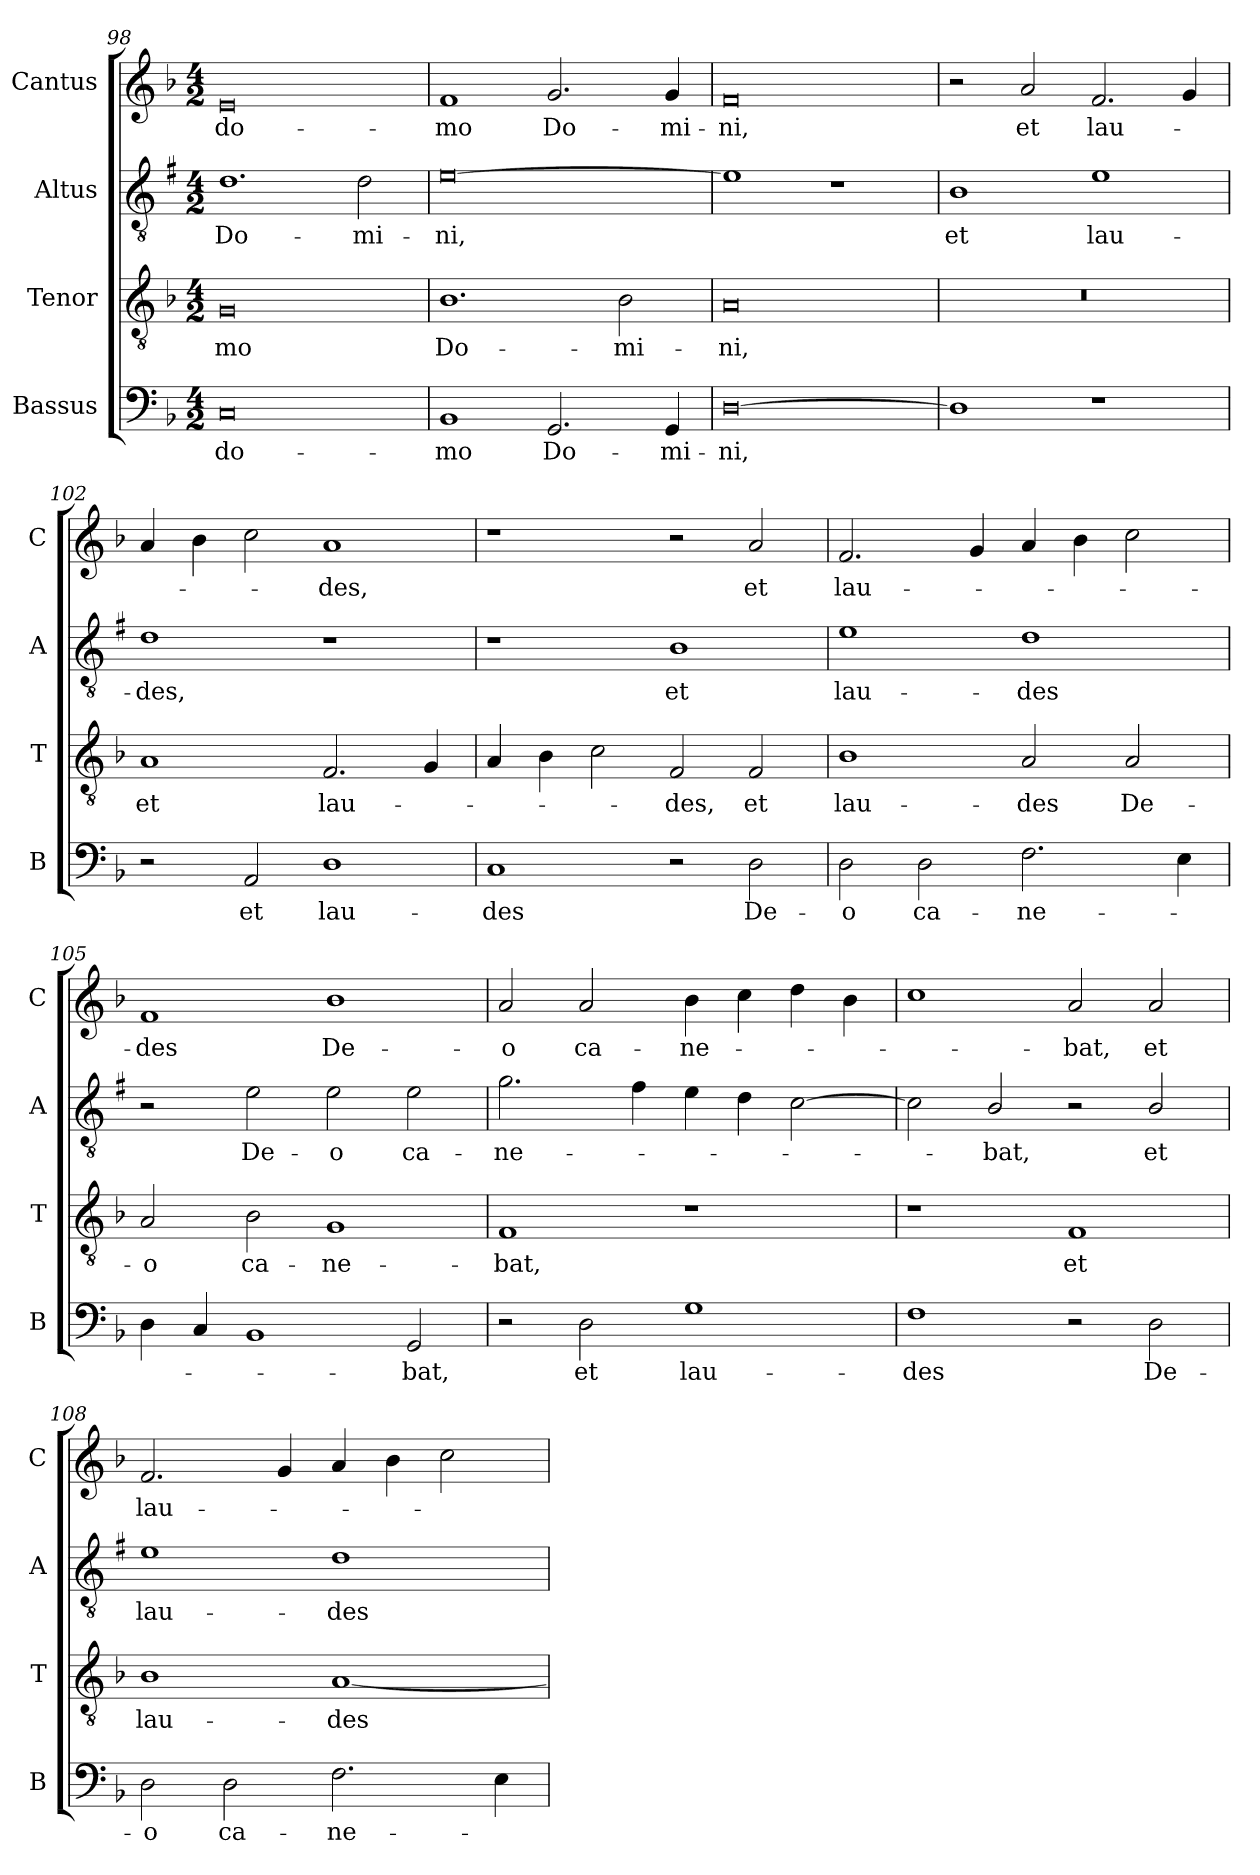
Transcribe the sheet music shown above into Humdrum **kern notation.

**kern	**text	**kern	**text	**kern	**text	**kern	**text
*part4	*part4	*part3	*part3	*part2	*part2	*part1	*part1
*staff4	*staff4	*staff3	*staff3	*staff2	*staff2	*staff1	*staff1
*I"Bassus	*	*I"Tenor	*	*I"Altus	*	*I"Cantus	*
*I'B	*	*I'T	*	*I'A	*	*I'C	*
*clefF4	*	*clefGv2	*	*clefGv2	*	*clefG2	*
*	*	*	*	*ITrd1c2	*	*	*
*k[b-]	*	*k[b-]	*	*k[b-]	*	*k[b-]	*
*F:	*	*F:	*	*F:	*	*F:	*
*M4/2	*	*M4/2	*	*M4/2	*	*M4/2	*
=98	=98	=98	=98	=98	=98	=98	=98
!	!LO:LY:b	!	!LO:LY:b	!	!LO:LY:b	!	!LO:LY:b
0C	do-	0G	-mo	1.c	Do-	0e	do-
!	!	!	!	!	!LO:LY:b	!	!
.	.	.	.	2c\	-mi-	.	.
=99	=99	=99	=99	=99	=99	=99	=99
!	!LO:LY:b	!	!LO:LY:b	!	!LO:LY:b	!	!LO:LY:b
1BB-	-mo	1.B-	Do-	[0d	-ni,	1f	-mo
!	!LO:LY:b	!	!	!	!	!	!LO:LY:b
2.GG/	Do-	.	.	.	.	2.g/	Do-
!	!	!	!LO:LY:b	!	!	!	!
.	.	2B-\	-mi-	.	.	.	.
!	!LO:LY:b	!	!	!	!	!	!LO:LY:b
4GG/	-mi-	.	.	.	.	4g/	-mi-
!!LO:LB:g=z
=100	=100	=100	=100	=100	=100	=100	=100
!	!LO:LY:b	!	!LO:LY:b	!	!	!	!LO:LY:b
[0D	-ni,	0A	-ni,	1d]	.	0f	-ni,
.	.	.	.	1r	.	.	.
=101	=101	=101	=101	=101	=101	=101	=101
!	!	!	!	!	!LO:LY:b	!	!
1D]	.	0r	.	1A	et	2r	.
!	!	!	!	!	!	!	!LO:LY:b
.	.	.	.	.	.	2a/	et
!	!	!	!	!	!LO:LY:b	!	!LO:LY:b
1r	.	.	.	1d	lau-	2.f/	lau-
.	.	.	.	.	.	4g/	.
=102	=102	=102	=102	=102	=102	=102	=102
!	!	!	!LO:LY:b	!	!LO:LY:b	!	!
2r	.	1A	et	1c	-des,	4a/	.
.	.	.	.	.	.	4b-\	.
!	!LO:LY:b	!	!	!	!	!	!
2AA/	et	.	.	.	.	2cc\	.
!	!LO:LY:b	!	!LO:LY:b	!	!	!	!LO:LY:b
1D	lau-	2.F/	lau-	1r	.	1a	-des,
.	.	4G/	.	.	.	.	.
=103	=103	=103	=103	=103	=103	=103	=103
!	!LO:LY:b	!	!	!	!	!	!
1C	-des	4A/	.	1r	.	1r	.
.	.	4B-\	.	.	.	.	.
.	.	2c\	.	.	.	.	.
!	!	!	!LO:LY:b	!	!LO:LY:b	!	!
2r	.	2F/	-des,	1A	et	2r	.
!	!LO:LY:b	!	!LO:LY:b	!	!	!	!LO:LY:b
2D\	De-	2F/	et	.	.	2a/	et
=104	=104	=104	=104	=104	=104	=104	=104
!	!LO:LY:b	!	!LO:LY:b	!	!LO:LY:b	!	!LO:LY:b
2D\	-o	1B-	lau-	1d	lau-	2.f/	lau-
!	!LO:LY:b	!	!	!	!	!	!
2D\	ca-	.	.	.	.	.	.
.	.	.	.	.	.	4g/	.
!	!LO:LY:b	!	!LO:LY:b	!	!LO:LY:b	!	!
2.F\	-ne-	2A/	-des	1c	-des	4a/	.
.	.	.	.	.	.	4b-\	.
!	!	!	!LO:LY:b	!	!	!	!
.	.	2A/	De-	.	.	2cc\	.
4E\	.	.	.	.	.	.	.
=105	=105	=105	=105	=105	=105	=105	=105
!	!	!	!LO:LY:b	!	!	!	!LO:LY:b
4D\	.	2A/	-o	2r	.	1f	-des
4C/	.	.	.	.	.	.	.
!	!	!	!LO:LY:b	!	!LO:LY:b	!	!
1BB-	.	2B-\	ca-	2d\	De-	.	.
!	!	!	!LO:LY:b	!	!LO:LY:b	!	!LO:LY:b
.	.	1G	-ne-	2d\	-o	1b-	De-
!	!LO:LY:b	!	!	!	!LO:LY:b	!	!
2GG/	-bat,	.	.	2d\	ca-	.	.
!!LO:LB:g=z
=106	=106	=106	=106	=106	=106	=106	=106
!	!	!	!LO:LY:b	!	!LO:LY:b	!	!LO:LY:b
2r	.	1F	-bat,	2.f\	-ne-	2a/	-o
!	!LO:LY:b	!	!	!	!	!	!LO:LY:b
2D\	et	.	.	.	.	2a/	ca-
.	.	.	.	4e\	.	.	.
!	!LO:LY:b	!	!	!	!	!	!LO:LY:b
1G	lau-	1r	.	4d\	.	4b-\	-ne-
.	.	.	.	4c\	.	4cc\	.
.	.	.	.	[2B-\	.	4dd\	.
.	.	.	.	.	.	4b-\	.
=107	=107	=107	=107	=107	=107	=107	=107
!	!LO:LY:b	!	!	!	!	!	!
1F	-des	1r	.	2B-\]	.	1cc	.
!	!	!	!	!	!LO:LY:b	!	!
.	.	.	.	2A/	-bat,	.	.
!	!	!	!LO:LY:b	!	!	!	!LO:LY:b
2r	.	1F	et	2r	.	2a/	-bat,
!	!LO:LY:b	!	!	!	!LO:LY:b	!	!LO:LY:b
2D\	De-	.	.	2A/	et	2a/	et
=108	=108	=108	=108	=108	=108	=108	=108
!	!LO:LY:b	!	!LO:LY:b	!	!LO:LY:b	!	!LO:LY:b
2D\	-o	1B-	lau-	1d	lau-	2.f/	lau-
!	!LO:LY:b	!	!	!	!	!	!
2D\	ca-	.	.	.	.	.	.
.	.	.	.	.	.	4g/	.
!	!LO:LY:b	!	!LO:LY:b	!	!LO:LY:b	!	!
2.F\	-ne-	[1A	-des	1c	-des	4a/	.
.	.	.	.	.	.	4b-\	.
.	.	.	.	.	.	2cc\	.
4E\	.	.	.	.	.	.	.
=	=	=	=	=	=	=	=
*-	*-	*-	*-	*-	*-	*-	*-
